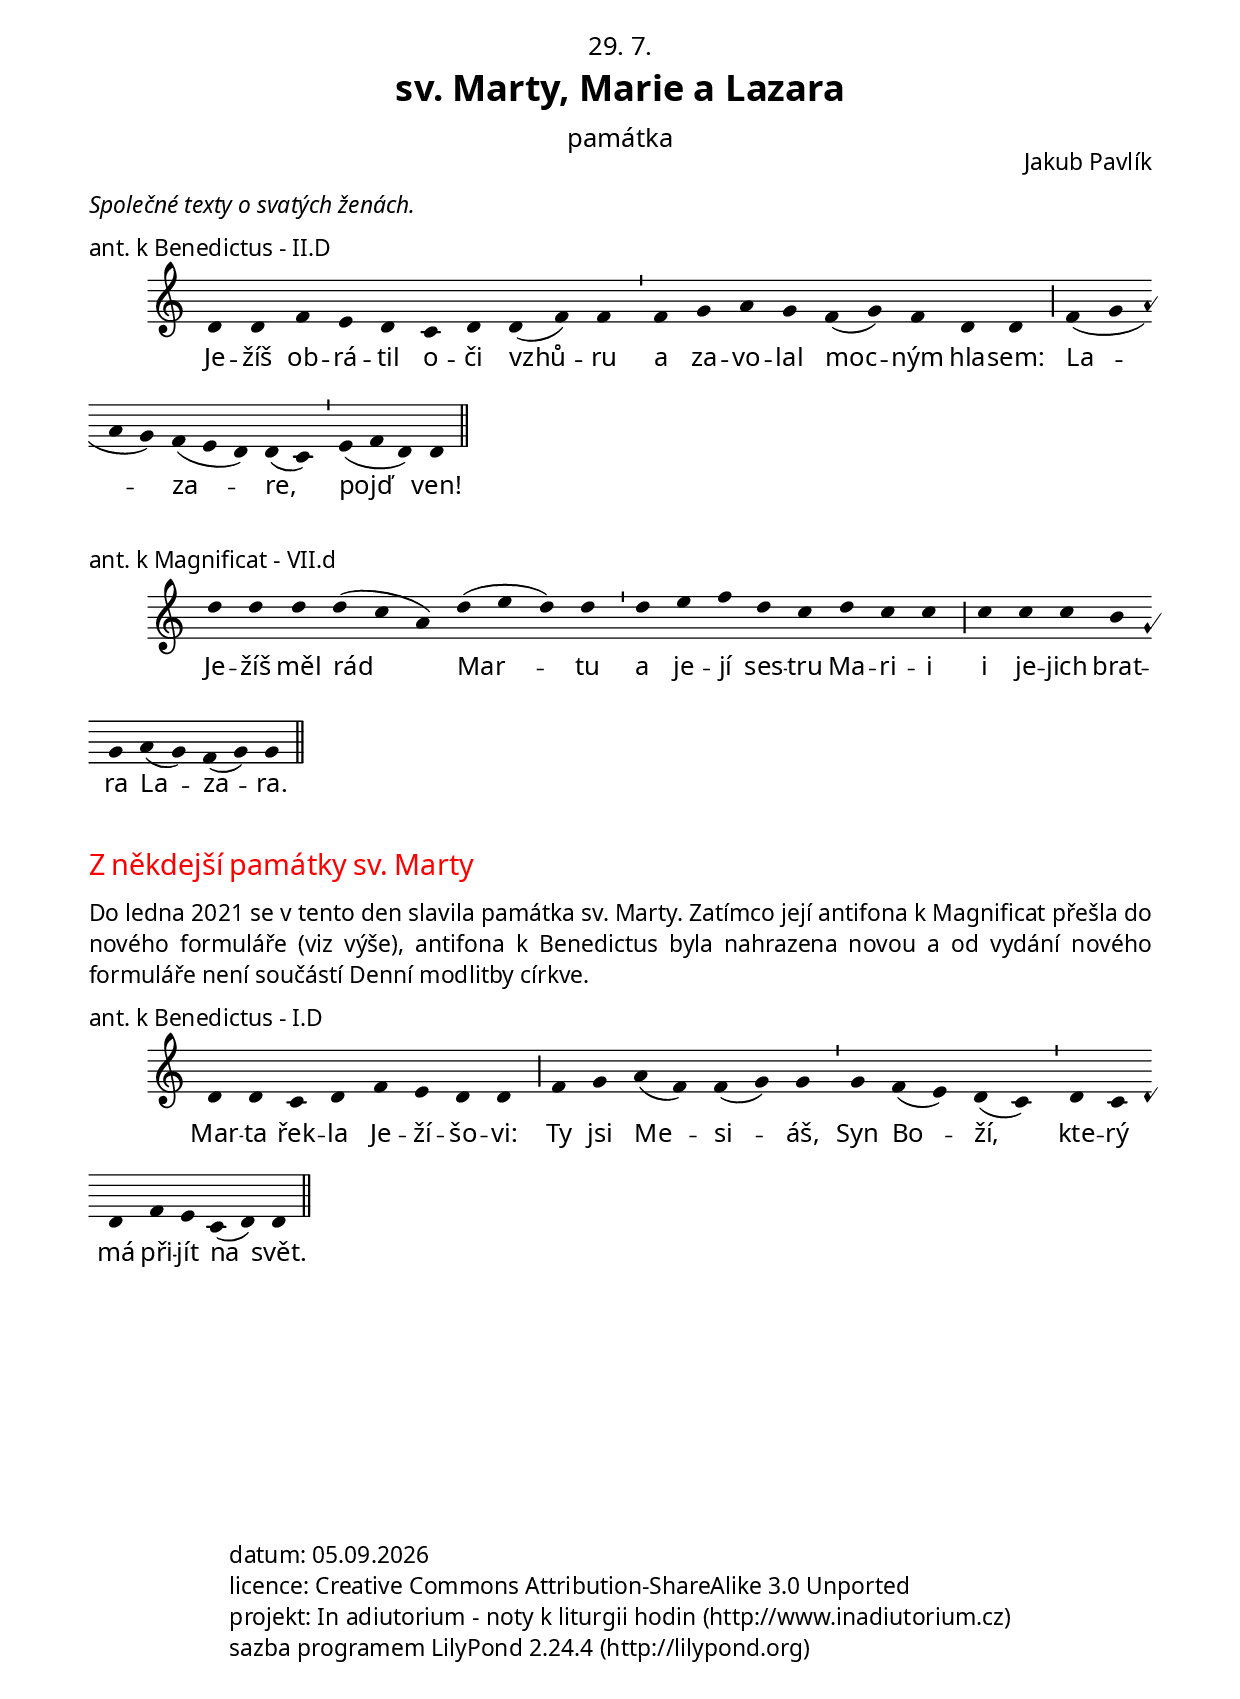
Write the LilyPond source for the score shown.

\version "2.15.40"

\include "../spolecne.ly"
\include "../dilyresponsorii.ly"

\header {
  title = \markup\titleSvatek
            "sv. Marty, Marie a Lazara"
            památka
            "29. 7."
  composer = "Jakub Pavlík"
}

\markup\communia #'(#:zena)

\score {
  \relative c' {
    \choralniRezim
    d4 d f e d c d d( f) f \barMin
    f g a g f( g) f d d \barMaior
    f( g a g) f( e d) d( c) \barMin
    e( f d) d \barFinalis
  }
  \addlyrics {
    Je -- žíš ob -- rá -- til o -- či vzhů -- ru
    a za -- vo -- lal moc -- ným hla -- sem:
    La -- za -- re,
    pojď ven!
  }
  \header {
    quid = "ant. k Benedictus"
    modus = "II"
    differentia = "D"
    psalmus = ""
    id = "aben"
    piece = \markup {\sestavTitulekBezZalmu}
  }
}

\score {
  \relative c'' {
    \choralniRezim
    d4 d d d( c a) d( e d) d \barMin
    d e f d c d c c \barMaior
    c c c b g a( g) f( g) g \barFinalis
  }
  \addlyrics {
    Je -- žíš měl rád Mar -- tu
    a je -- jí ses -- tru Ma -- ri -- i
    i je -- jich brat -- ra La -- za -- ra.
  }
  \header {
    quid = "ant. k Magnificat"
    modus = "VII"
    differentia = "d"
    psalmus = ""
    id = "amag"
    piece = \markup {\sestavTitulekBezZalmu}
  }
}

\markup\nadpisDen{Z někdejší památky sv. Marty}
\markup\justify{
  Do ledna 2021 se v tento den slavila památka sv. Marty.
  Zatímco její antifona k Magnificat přešla do nového formuláře (viz výše),
  antifona k Benedictus byla nahrazena novou
  a od vydání nového formuláře není součástí Denní modlitby církve.
}

\score {
  \relative c' {
    \choralniRezim
    d4 d c d f e d d \barMaior
    f g a( f) f( g) g \barMin
    g f( e) d( c) \barMin
    d c d f e c( d) d \barFinalis
  }
  \addlyrics {
    Mar -- ta řek -- la Je -- ží -- šo -- vi:
    Ty jsi Me -- si -- áš,
    Syn Bo -- ží,
    kte -- rý má při -- jít na svět.
  }
  \header {
    quid = "ant. k Benedictus"
    modus = "I"
    differentia = "D"
    psalmus = ""
    id = "marta-aben"
    piece = \markup {\sestavTitulekBezZalmu}
  }
}